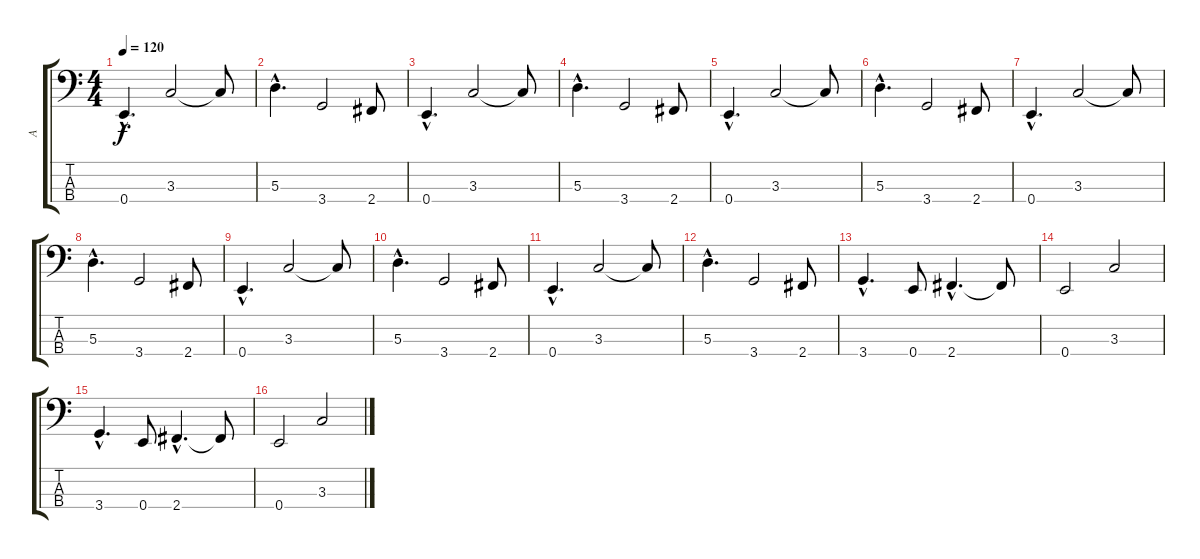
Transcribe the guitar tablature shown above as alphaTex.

\track ("  A" "  A") {instrument electricbassfinger}
\staff {score tabs}
\tuning (G2 D2 A1 E1) {hide}
\ts (4 4)
\tempo 120
\clef f4
\ks c
0.4{hac}.4{d dy f instrument electricbassfinger} 3.3.2 3.3{t}.8 |
5.3{hac}.4{d} 3.4.2 2.4.8 |
0.4{hac}.4{d} 3.3.2 3.3{t}.8 |
5.3{hac}.4{d} 3.4.2 2.4.8 |
0.4{hac}.4{d} 3.3.2 3.3{t}.8 |
5.3{hac}.4{d} 3.4.2 2.4.8 |
0.4{hac}.4{d} 3.3.2 3.3{t}.8 |
5.3{hac}.4{d} 3.4.2 2.4.8 |
0.4{hac}.4{d} 3.3.2 3.3{t}.8 |
5.3{hac}.4{d} 3.4.2 2.4.8 |
0.4{hac}.4{d} 3.3.2 3.3{t}.8 |
5.3{hac}.4{d} 3.4.2 2.4.8 |
3.4{hac}.4{d} 0.4.8 2.4{hac}.4{d} 2.4{t}.8 |
0.4.2 3.3.2 |
3.4{hac}.4{d} 0.4.8 2.4{hac}.4{d} 2.4{t}.8 |
0.4.2 3.3.2
